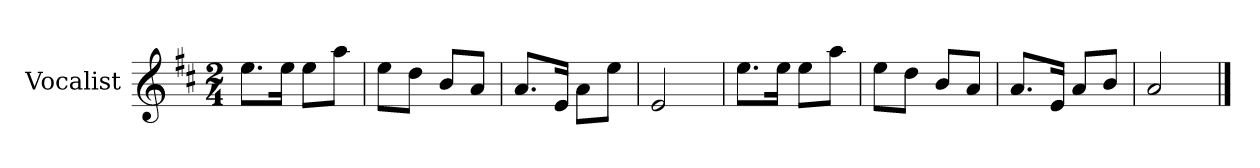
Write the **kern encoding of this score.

**kern
*part1
*staff1
*I"Vocalist
*k[f#c#]
*D:
*M2/4
=
8.eeL
16eeJk
8eeL
8aaJ
=1
8eeL
8ddJ
8bL
8aJ
=2
8.aL
16eJk
8aL
8eeJ
=3
2e
=4
8.eeL
16eeJk
8eeL
8aaJ
=5
8eeL
8ddJ
8bL
8aJ
=6
8.aL
16eJk
8aL
8bJ
=7
2a
==
*-
